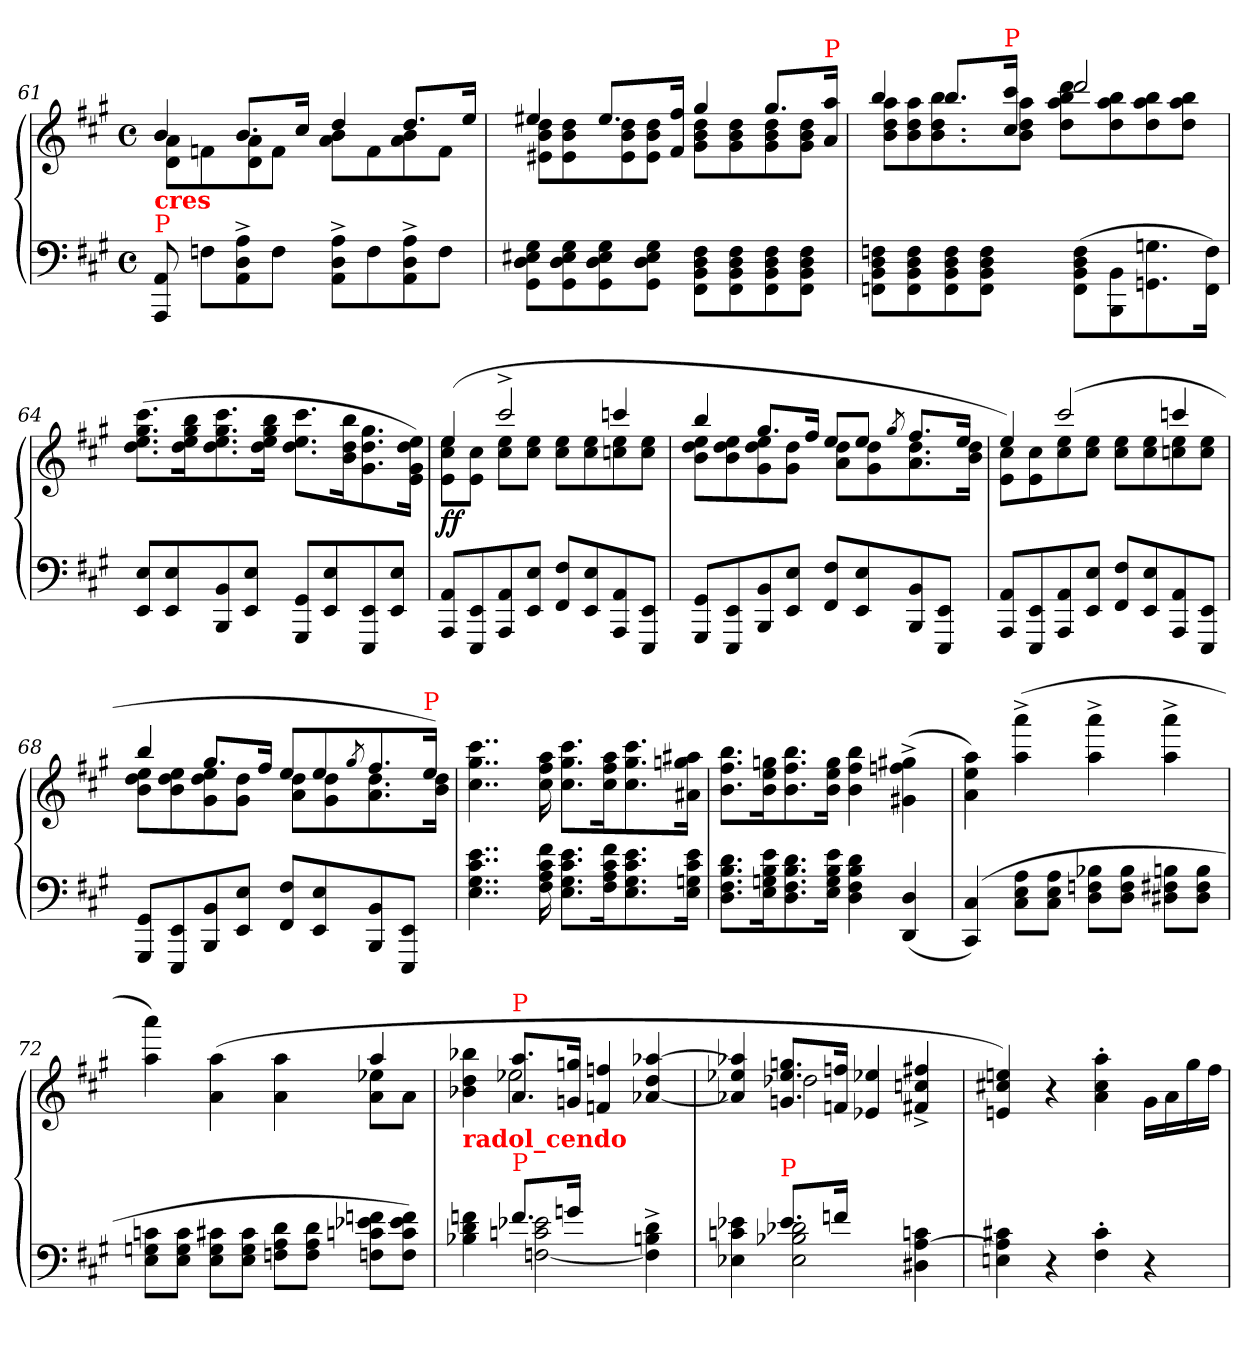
**kern	**kern	**dynam
*part1	*part1	*part1
*staff2	*staff1	*staff1/2
*clefF4	*clefG2	*
*k[f#c#g#]	*k[f#c#g#]	*
*M4/4	*M4/4	*
*met(c)	*met(c)	*
=61	=61	=61
*	*^	*
!	!LO:TX:b:B:color=red:t=cres	!	!
!LO:TX:a:color=red:t=P	!	!	!
8AA 8AAA	4b	8a 8dL	.
8FnL	.	8fn	.
8A^< 8D^< 8AA^<	8.bL	8a 8d	.
8FJ	.	8fJ	.
.	16cc#Jk	.	.
8A^< 8D^< 8AA^<L	4dd	8b 8aL	.
8F	.	8f	.
8A^< 8D^< 8AA^<	8.ddL	8b 8a	.
8FJ	.	8fJ	.
.	16eeJk	.	.
=62	=62	=62	=62
8G#\ 8E#X\ 8D\ 8GG#\L	4ee#X	8dd 8b 8e#XL	.
8G#\ 8E#\ 8D\ 8GG#\	.	8dd 8b 8e#	.
8G#\ 8E#\ 8D\ 8GG#\	8.ee#L	8dd 8b 8e#	.
8G#\ 8E#\ 8D\ 8GG#\J	.	8dd 8b 8e#J	.
.	16ff# 16f#Jk	.	.
8F#\ 8D\ 8BB\ 8FF#\L	4gg#	8dd 8b 8g#L	.
8F#\ 8D\ 8BB\ 8FF#\	.	8dd 8b 8g#	.
8F#\ 8D\ 8BB\ 8FF#\	8.gg#L	8dd 8b 8g#	.
8F#\ 8D\ 8BB\ 8FF#\J	.	8dd 8b 8g#J	.
!	!LO:TX:a:color=red:t=P	!	!
.	16aa 16aJk	.	.
=63	=63	=63	=63
8Fn\ 8D\ 8BB\ 8FFn\L	4bb	8aa 8dd 8bL	.
8F\ 8D\ 8BB\ 8FF\	.	8aa 8dd 8b	.
8F\ 8D\ 8BB\ 8FF\	8.bbL	8.bb 8.dd 8.b	.
8F\ 8D\ 8BB\ 8FF\J	.	.	.
!	!LO:TX:a:color=red:t=P	!	!
!	!	!LO:N:vis=8	!
.	16ccc# 16cc#Jk	16aa 16dd 16bJ	.
(>8F\ 8D\ 8BB\ 8FF\L	2ddd	8ddd 8bb 8aa 8ddL	.
8BB\ 8BBB\	.	8bb 8aa 8dd	.
8.Gn\ 8.GGn\	.	8bb 8aa 8dd	.
.	.	8bb 8aa 8ddJ	.
16F\ 16FF\Jk)	.	.	.
*	*v	*v	*
=64	=64	=64
8E 8EEL	(>8.ccc# 8.gg# 8.ee 8.ddL	.
8E 8EE	.	.
.	16bb 16gg# 16ee 16ddk	.
8BB 8BBB	8.ccc# 8.gg# 8.ee 8.dd	.
8E 8EEJ	.	.
.	16bb 16gg# 16ee 16ddJk	.
8GG# 8GGG#L	8.ccc# 8.ee 8.ddL	.
8E 8EE	.	.
.	16bb 16dd 16bk	.
8EE 8EEE	8.gg# 8.dd 8.g#	.
8E 8EEJ	.	.
.	16ee 16dd 16g# 16eJk)	.
=65	=65	=65
*	*^	*
8AA 8AAAL	(>4ee	8ee 8cc# 8eL	ff
8EE 8EEE	.	8cc# 8eJ	.
8AA 8AAA	2ccc#^>	8ee 8cc#L	.
8E 8EEJ	.	8ee 8cc#J	.
8F# 8FF#L	.	8ee 8cc#L	.
8E 8EE	.	8ee 8cc#	.
8AA 8AAA	4cccn	8ee 8ccn	.
8EE 8EEEJ	.	8ee 8ccJ	.
=66	=66	=66	=66
8GG# 8GGG#L	4bb	8ee 8dd 8bL	.
8EE 8EEE	.	8ee 8dd 8b	.
8BB 8BBB	8.gg#L	8ee 8dd 8g#	.
8E 8EEJ	.	8dd 8g#J	.
.	16ff#Jk	.	.
8F# 8FF#L	8eeL	8dd 8aL	.
8E 8EE	8eeJ	8dd 8g#	.
.	8qgg#/	.	.
8BB 8BBB	8.ff#L	8.dd 8.a	.
8EE 8EEEJ	.	.	.
.	16eeJk	16dd 16bJk	.
=67	=67	=67	=67
8AA 8AAAL	4ee)	8cc# 8eL	.
8EE 8EEE	.	8cc# 8e	.
8AA 8AAA	(>2ccc#	8ee 8cc#	.
8E 8EEJ	.	8ee 8cc#J	.
8F# 8FF#L	.	8ee 8cc#L	.
8E 8EE	.	8ee 8cc#	.
8AA 8AAA	4cccn	8ee 8ccn	.
8EE 8EEEJ	.	8ee 8ccJ	.
=68	=68	=68	=68
8GG# 8GGG#L	4bb	8ee 8dd 8bL	.
8EE 8EEE	.	8ee 8dd 8b	.
8BB 8BBB	8.gg#L	8ee 8dd 8g#	.
8E 8EEJ	.	8dd 8g#J	.
.	16ff#Jk	.	.
8F# 8FF#L	8eeL	8dd 8aL	.
8E 8EE	8ee	8dd 8g#	.
.	8qgg#/	.	.
8BB 8BBB	8.ff#	8.dd 8.a	.
8EE 8EEEJ	.	.	.
!	!LO:TX:a:color=red:t=P	!	!
.	16eeJk)	16dd 16bJk	.
*	*v	*v	*
=69	=69	=69
4..e 4..c# 4..G# 4..E	4..ccc# 4..gg# 4..cc#	.
16f# 16c# 16A 16F#	16aa 16ff# 16cc#	.
8.e 8.c# 8.G# 8.EL	8.ccc# 8.gg# 8.cc#L	.
16f# 16c# 16A 16F#k	16aa 16ff# 16cc#k	.
8.e 8.c# 8.G# 8.E	8.ccc# 8.gg# 8.cc#	.
16e 16c# 16Gn 16EJk	16aa#X 16ggn 16a#XJk	.
=70	=70	=70
8.d 8.B 8.F# 8.DL	8.bb 8.ff# 8.bL	.
16e 16B 16Gn 16Ek	16ggn 16ee 16bk	.
8.d 8.B 8.F# 8.D	8.bb 8.ff# 8.b	.
16e 16B 16G 16EJk	16gg 16ee 16bJk	.
4d 4B 4F# 4D	4bb 4ff# 4b	.
(<4D 4DD	(>4gg#X^< 4ffn^< 4g#X^<	.
=71	=71	=71
(>4C# 4CC#)	4aa 4ee 4a)	.
8A 8E 8C#L	(>4aaa^< 4aa^<	.
8A 8E 8C#J	.	.
8B-X 8Fn 8DL	4aaa^< 4aa^<	.
8B- 8F 8DJ	.	.
8Bn 8F#X 8D#XL	4aaa^< 4aa^<	.
8B 8F# 8D#J	.	.
=72	=72	=72
*	*^	*
8cn 8Gn 8EL	4aaa 4aa)	2.ryy	.
8c 8G 8EJ	.	.	.
8c#X 8G 8EL	(>4aa 4a	.	.
8c# 8G 8EJ	.	.	.
8d 8A 8FnL	4aa 4a	.	.
8d 8A 8FJ	.	.	.
8fn 8e-X 8cn 8FnL	4aa	8ee-X 8aL	.
8f 8e- 8c 8FJ)	.	8aJ	.
=73	=73	=73	=73
*^	*	*	*
!	!	!LO:TX:b:B:color=red:t=radol_cendo	!	!
4fn 4d 4B-X	4ryy	4bb-X 4dd 4b-X	4ryy	.
!	!	!LO:TX:a:color=red:t=P	!	!
!LO:TX:a:color=red:t=P	!	!	!	!
8.f/L	2e-X 2cn [2Fn	8.aa 8.aL	2ee-X	.
16gn\Jk	.	16ggn 16gnJk	.	.
4ryy	.	4ffn 4fn	.	.
4d^>\ 4Bn^>\ 4F]^>\	4ryy	[4aa-X/ 4dd/ [4a-X/	4ryy	.
=74	=74	=74	=74	=74
4e-X 4cn 4E-X	4ryy	4aa-X]/ 4ee-X/ 4a-X]/	4ryy	.
!LO:TX:a:color=red:t=P	!	!	!	!
8.e-/L	2d-X 2B-X 2E-)	8.ggn 8.ee- 8.gnL	2dd-X	.
16fn\Jk	.	16ffn 16fnJk	.	.
4ryy	.	4ee-X 4e-X	.	.
(<4cn\ [4A\ 4D#X\	4ryy	4ff#X^</ 4ccn^</ 4f#X^</	4ryy	.
*v	*v	*	*	*
*	*v	*v	*
=75	=75	=75
4c#X 4A] 4En	4een 4cc#X 4en)	.
4r	4r	.
4c#'> 4F#'>	4aa'> 4cc#'> 4a'>	.
4r	16g#LL	.
.	16a	.
.	16gg#	.
.	16ff#JJ	.
=	=	=
*-	*-	*-
